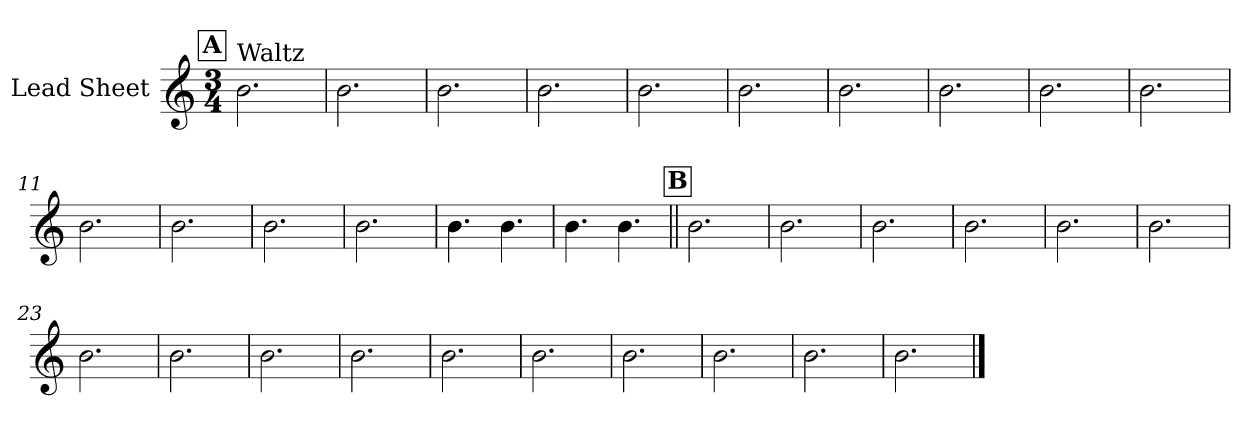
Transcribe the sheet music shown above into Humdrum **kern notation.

**kern
*part1
*staff1
*I"Lead Sheet
*clefG2
*k[]
*M3/4
!!LO:REH:place=s1:a:fs=14:t=A
=1
!LO:TX:a:t=Waltz
2.b\
=2
2.b\
=3
2.b\
=4
2.b\
!!LO:LB:g=z
=5
2.b\
=6
2.b\
=7
2.b\
=8
2.b\
!!LO:LB:g=z
=9
2.b\
=10
2.b\
=11
2.b\
=12
2.b\
!!LO:LB:g=z
=13
2.b\
=14
2.b\
=15
4.b\
4.b\
=16
4.b\
4.b\
!!LO:LB:g=z
!!LO:REH:place=s1:a:fs=14:t=B
=17||
2.b\
=18
2.b\
=19
2.b\
=20
2.b\
!!LO:LB:g=z
=21
2.b\
=22
2.b\
=23
2.b\
=24
2.b\
!!LO:LB:g=z
=25
2.b\
=26
2.b\
=27
2.b\
=28
2.b\
!!LO:LB:g=z
=29
2.b\
=30
2.b\
=31
2.b\
=32
2.b\
==
*-
